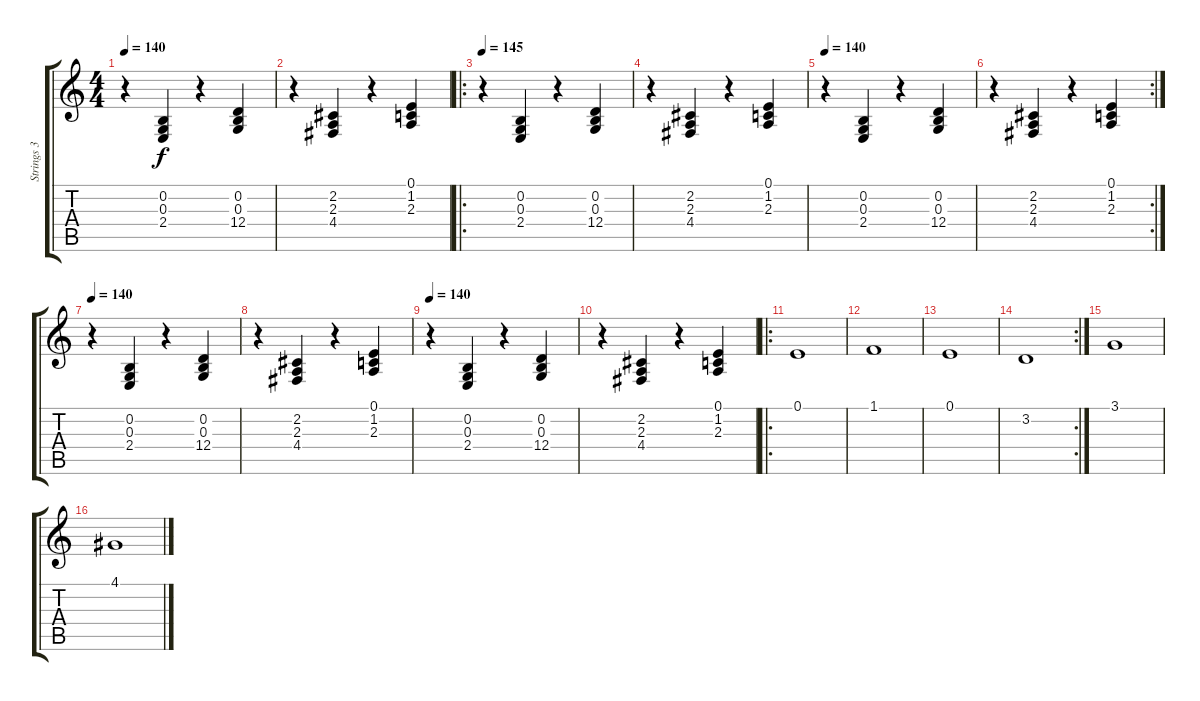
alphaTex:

\track ("Strings 3" "Strings 3") {instrument stringensemble1}
\staff {score tabs}
\tuning (E4 B3 G3 D3 A2 E2) {hide}
\ts (4 4)
\tempo 140
\clef g2
\ks c
r.4{dy f} (0.2 0.3 2.4).4 r.4 (0.2 0.3 12.4).4 |
r.4 (2.2 2.3 4.4).4 r.4 (0.1 1.2 2.3).4 |
\ro
\tempo 145
r.4{volume 16} (0.2 0.3 2.4).4 r.4 (0.2 0.3 12.4).4 |
r.4 (2.2 2.3 4.4).4 r.4 (0.1 1.2 2.3).4 |
\tempo 140
r.4 (0.2 0.3 2.4).4 r.4 (0.2 0.3 12.4).4 |
\rc 2
r.4 (2.2 2.3 4.4).4 r.4 (0.1 1.2 2.3).4 |
\tempo 140
r.4 (0.2 0.3 2.4).4 r.4 (0.2 0.3 12.4).4 |
r.4 (2.2 2.3 4.4).4 r.4 (0.1 1.2 2.3).4 |
\tempo 140
r.4 (0.2 0.3 2.4).4 r.4 (0.2 0.3 12.4).4 |
r.4 (2.2 2.3 4.4).4 r.4 (0.1 1.2 2.3).4 |
\ro
0.1.1 |
1.1.1 |
0.1.1 |
\rc 2
3.2.1 |
3.1.1{instrument stringensemble1} |
4.1.1
